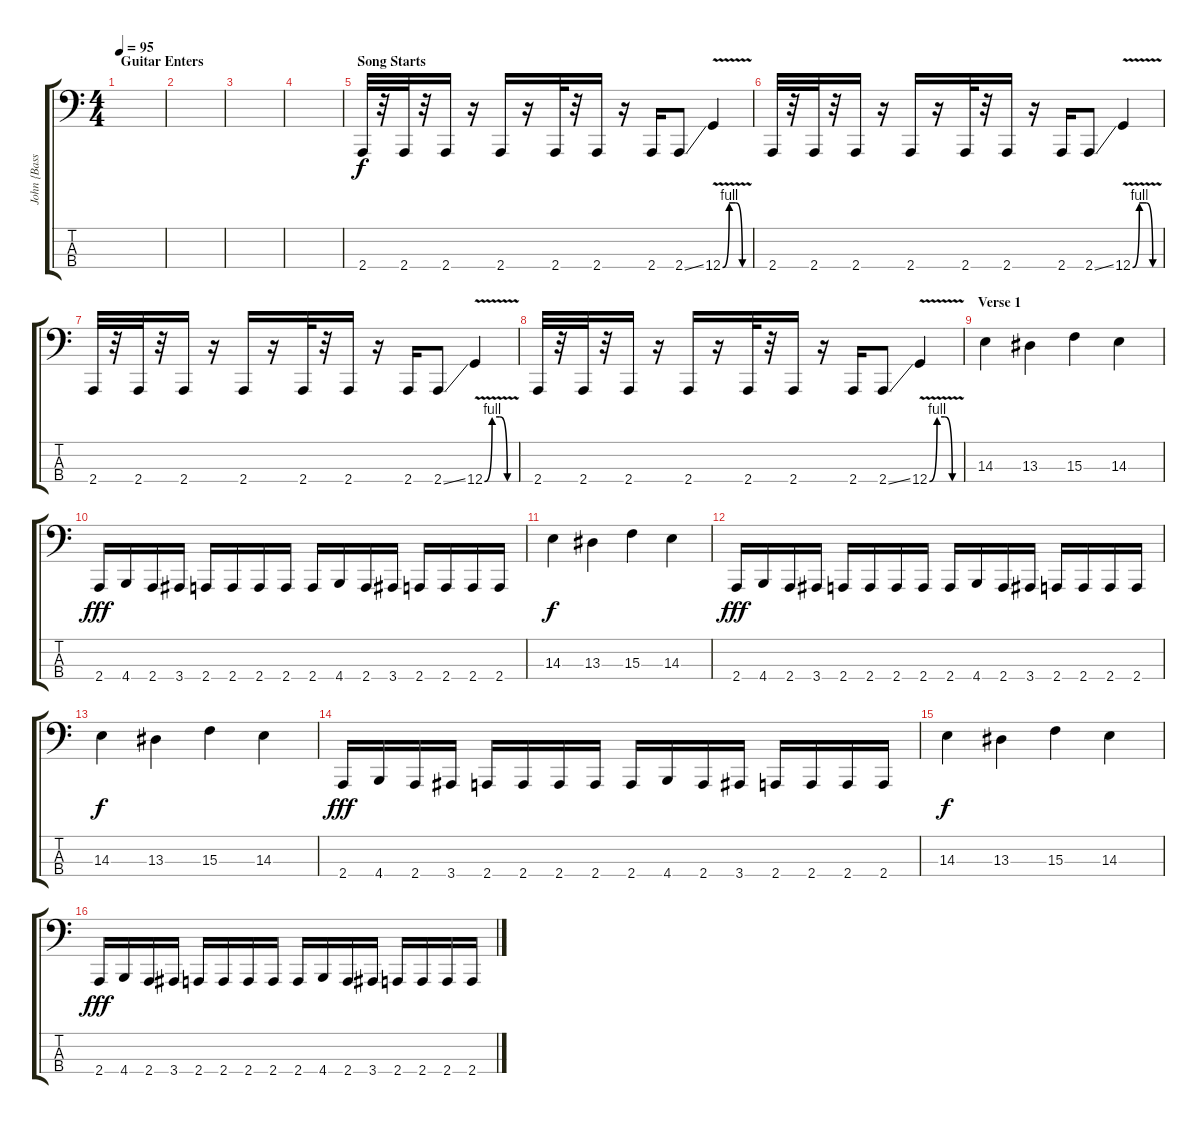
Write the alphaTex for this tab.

\track ("John {Bass}" "John {Bass") {instrument electricbassfinger}
\staff {score tabs}
\tuning (C2 G1 D1 G0) {hide}
\ts (4 4)
\section ("" "Guitar Enters")
\tempo 95
\clef f4
\ks c
|
|
|
|
\section ("" "Song Starts")
2.4.32 r.32 2.4.32 r.32 2.4.16 r.16 2.4.16 r.16 2.4.32 r.32 2.4.16 r.16 2.4.16 2.4{ss}.8 12.4{be (custom 0 0 15 4 30 4 45 0 60 0) v}.4 |
2.4.32 r.32 2.4.32 r.32 2.4.16 r.16 2.4.16 r.16 2.4.32 r.32 2.4.16 r.16 2.4.16 2.4{ss}.8 12.4{be (custom 0 0 15 4 30 4 45 0 60 0) v}.4 |
2.4.32 r.32 2.4.32 r.32 2.4.16 r.16 2.4.16 r.16 2.4.32 r.32 2.4.16 r.16 2.4.16 2.4{ss}.8 12.4{be (custom 0 0 15 4 30 4 45 0 60 0) v}.4 |
2.4.32 r.32 2.4.32 r.32 2.4.16 r.16 2.4.16 r.16 2.4.32 r.32 2.4.16 r.16 2.4.16 2.4{ss}.8 12.4{be (custom 0 0 15 4 30 4 45 0 60 0) v}.4 |
\section ("" "Verse 1")
14.3.4{dy f} 13.3.4 15.3.4 14.3.4 |
2.4.16{dy fff} 4.4.16 2.4.16 3.4.16 2.4.16 2.4.16 2.4.16 2.4.16 2.4.16 4.4.16 2.4.16 3.4.16 2.4.16 2.4.16 2.4.16 2.4.16 |
14.3.4{dy f} 13.3.4 15.3.4 14.3.4 |
2.4.16{dy fff} 4.4.16 2.4.16 3.4.16 2.4.16 2.4.16 2.4.16 2.4.16 2.4.16 4.4.16 2.4.16 3.4.16 2.4.16 2.4.16 2.4.16 2.4.16 |
14.3.4{dy f} 13.3.4 15.3.4 14.3.4 |
2.4.16{dy fff} 4.4.16 2.4.16 3.4.16 2.4.16 2.4.16 2.4.16 2.4.16 2.4.16 4.4.16 2.4.16 3.4.16 2.4.16 2.4.16 2.4.16 2.4.16 |
14.3.4{dy f} 13.3.4 15.3.4 14.3.4 |
2.4.16{dy fff} 4.4.16 2.4.16 3.4.16 2.4.16 2.4.16 2.4.16 2.4.16 2.4.16 4.4.16 2.4.16 3.4.16 2.4.16 2.4.16 2.4.16 2.4.16
